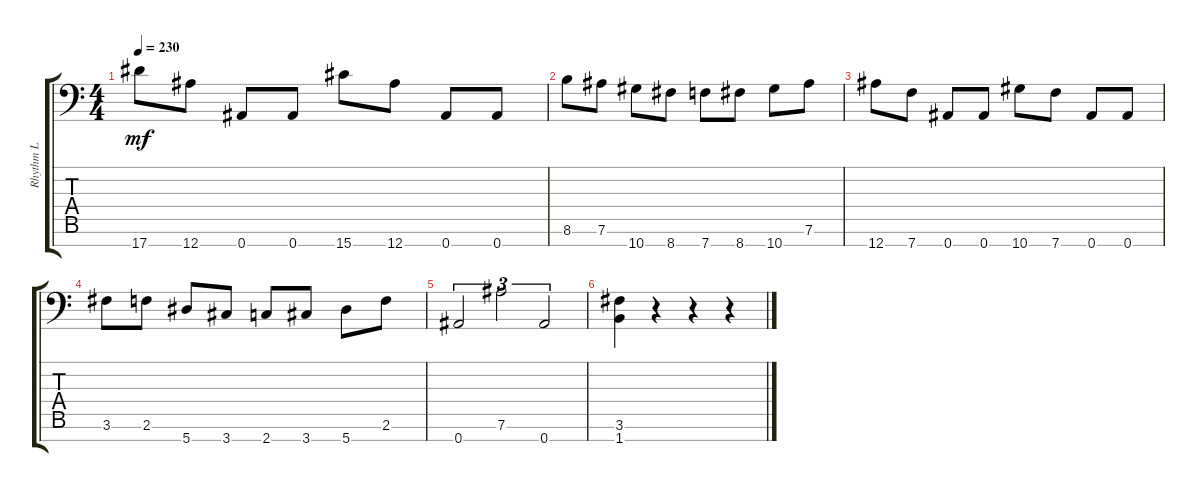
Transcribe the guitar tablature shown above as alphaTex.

\track ("Rhythm L" "Rhythm L") {instrument distortionguitar}
\staff {score tabs}
\tuning (Eb4 Bb3 Gb3 Db3 Ab2 Eb2 Bb1) {hide}
\ts (4 4)
\tempo 230
\clef f4
\ks c
17.7.8{dy mf} 12.7.8 0.7.8 0.7.8 15.7.8 12.7.8 0.7.8 0.7.8 |
8.6.8 7.6.8 10.7.8 8.7.8 7.7.8 8.7.8 10.7.8 7.6.8 |
12.7.8 7.7.8 0.7.8 0.7.8 10.7.8 7.7.8 0.7.8 0.7.8 |
3.6.8 2.6.8 5.7.8 3.7.8 2.7.8 3.7.8 5.7.8 2.6.8 |
0.7.2{tu (3 2)} 7.6.2{tu (3 2)} 0.7.2{tu (3 2)} |
(3.6 1.7).4 r.4 r.4 r.4
